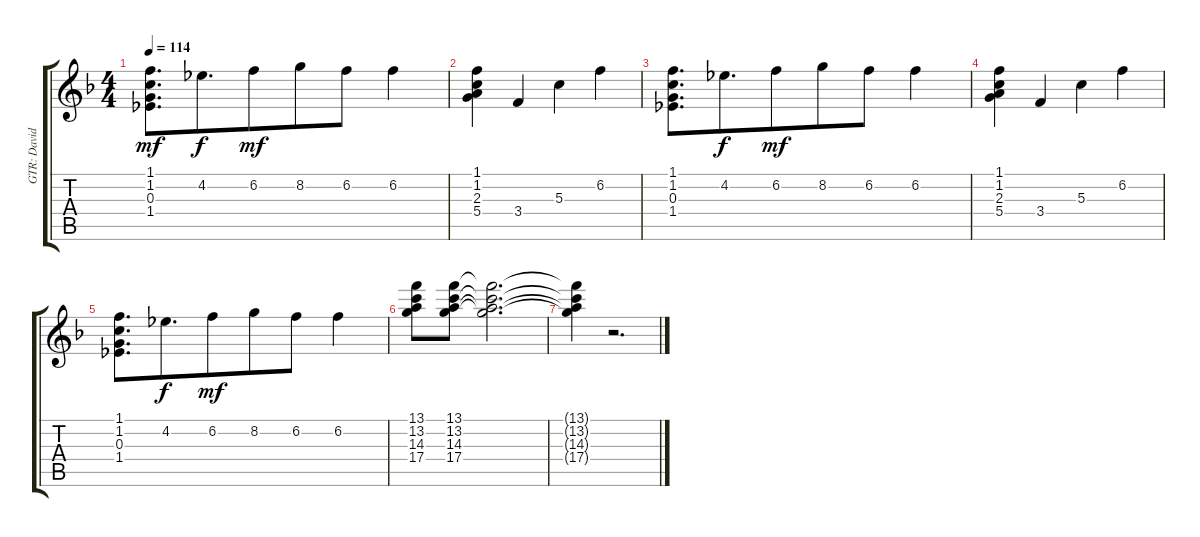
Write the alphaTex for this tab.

\track ("GTR: David Williams" "GTR: David") {instrument electricguitarclean}
\staff {score tabs}
\tuning (E4 B3 G3 D3 A2 E2) {hide}
\ts (4 4)
\tempo 114
\clef g2
\ks f
(1.1 1.2 0.3 1.4).8{d dy mf} 4.2.8{d dy f beam merge} 6.2.8{dy mf beam merge} 8.2.8 6.2.8 6.2.4 |
(1.1 1.2 2.3 5.4).4 3.4.4 5.3.4 6.2.4 |
(1.1 1.2 0.3 1.4).8{d} 4.2.8{d dy f beam merge} 6.2.8{dy mf beam merge} 8.2.8 6.2.8 6.2.4 |
(1.1 1.2 2.3 5.4).4 3.4.4 5.3.4 6.2.4 |
(1.1 1.2 0.3 1.4).8{d} 4.2.8{d dy f beam merge} 6.2.8{dy mf beam merge} 8.2.8 6.2.8 6.2.4 |
(13.1 13.2 14.3 17.4).8 (13.1 13.2 14.3 17.4).8 (13.1{t} 13.2{t} 14.3{t} 17.4{t}).2{d} |
(13.1{t} 13.2{t} 14.3{t} 17.4{t}).4 r.2{d}
